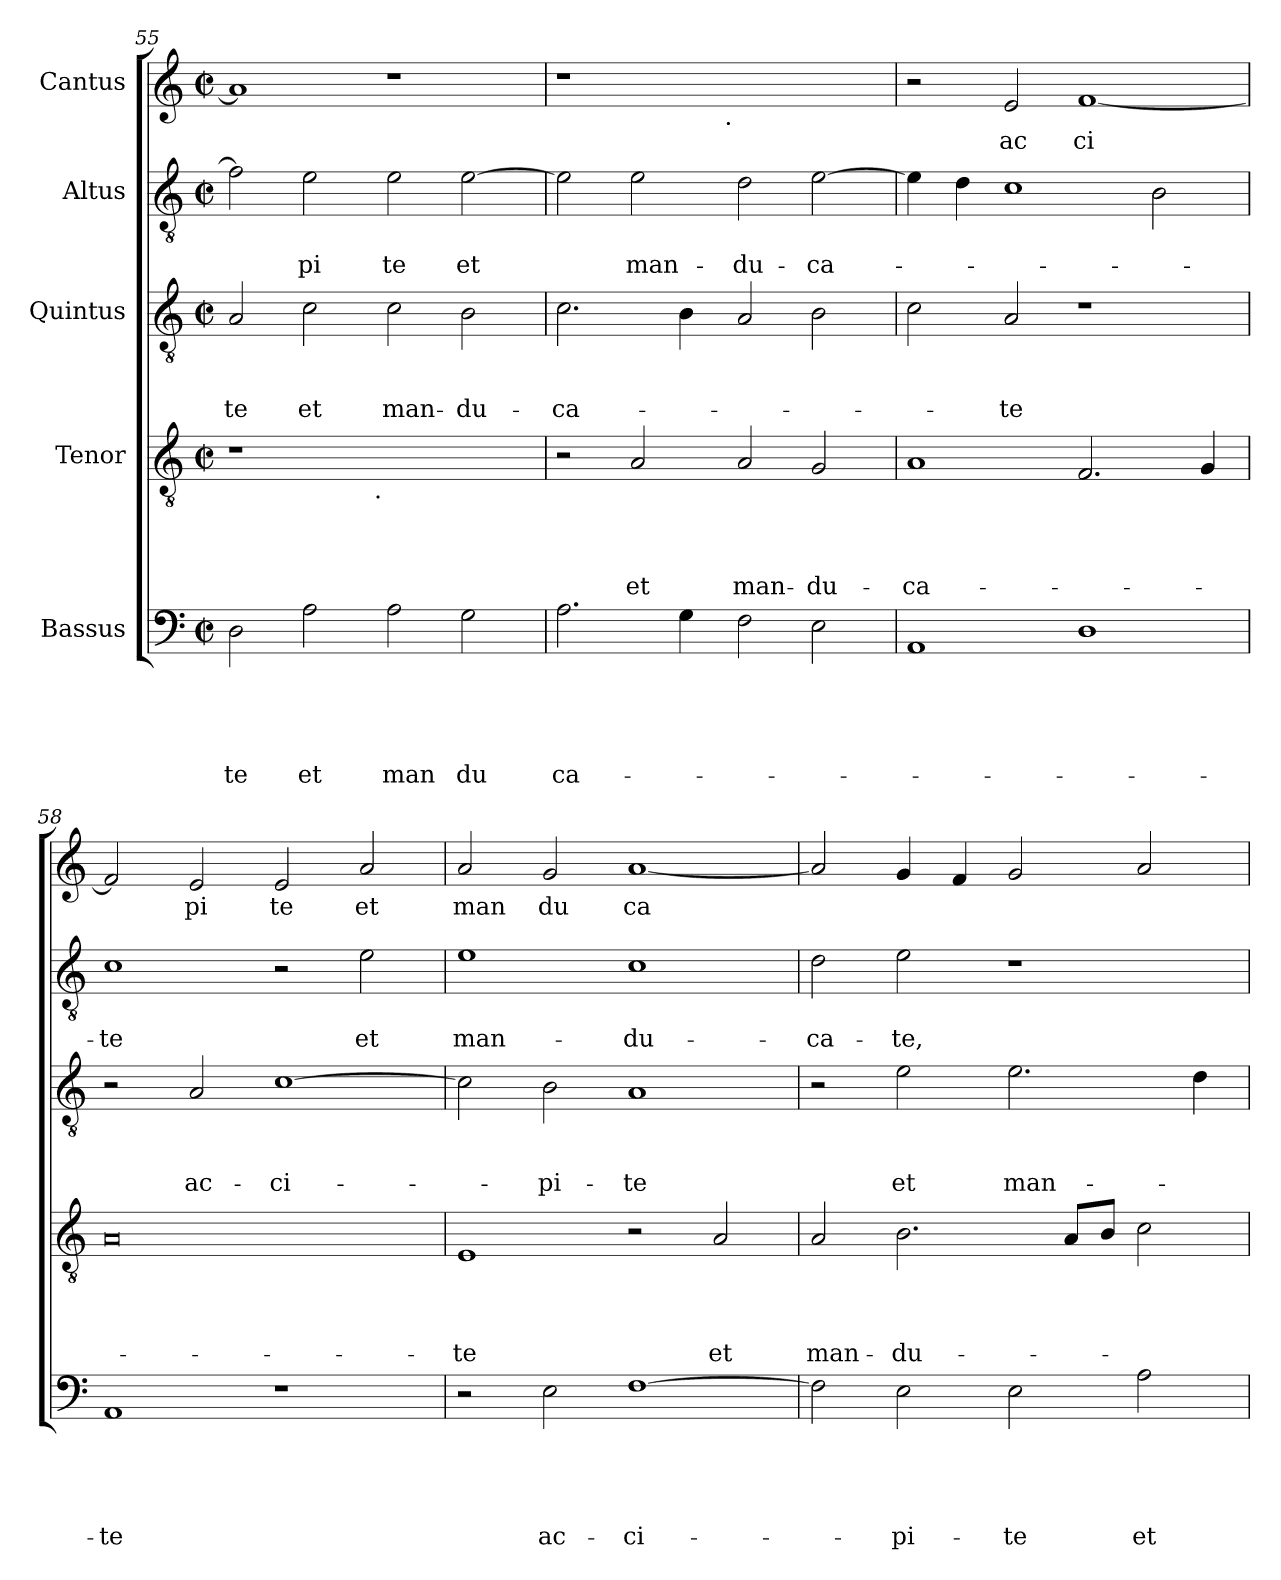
**kern	**text	**text	**text	**text	**text	**kern	**text	**text	**text	**text	**kern	**text	**text	**text	**kern	**text	**text	**kern	**text
*part5	*part5	*part5	*part5	*part5	*part5	*part4	*part4	*part4	*part4	*part4	*part3	*part3	*part3	*part3	*part2	*part2	*part2	*part1	*part1
*staff5	*staff5	*staff5	*staff5	*staff5	*staff5	*staff4	*staff4	*staff4	*staff4	*staff4	*staff3	*staff3	*staff3	*staff3	*staff2	*staff2	*staff2	*staff1	*staff1
*I"Bassus	*	*	*	*	*	*I"Tenor	*	*	*	*	*I"Quintus	*	*	*	*I"Altus	*	*	*I"Cantus	*
*clefF4	*	*	*	*	*	*clefGv2	*	*	*	*	*clefGv2	*	*	*	*clefGv2	*	*	*clefG2	*
*k[]	*	*	*	*	*	*k[]	*	*	*	*	*k[]	*	*	*	*k[]	*	*	*k[]	*
*C:	*	*	*	*	*	*C:	*	*	*	*	*C:	*	*	*	*C:	*	*	*C:	*
*M2/2	*	*	*	*	*	*M2/2	*	*	*	*	*M2/2	*	*	*	*M2/2	*	*	*M2/2	*
*met(c|)	*	*	*	*	*	*met(c|)	*	*	*	*	*met(c|)	*	*	*	*met(c|)	*	*	*met(c|)	*
=55	=55	=55	=55	=55	=55	=55	=55	=55	=55	=55	=55	=55	=55	=55	=55	=55	=55	=55	=55
!	!	!	!	!	!LO:LY:b	!	!	!	!	!	!	!	!	!LO:LY:b	!	!	!	!	!
*	*	*	*	*	*	*^	*	*	*	*	*	*	*	*	*	*	*	*	*
2D\	.	.	.	.	te	1r	2ryy	.	.	.	.	2A/	.	.	-te	2f\]	.	.	1a]	.
!	!	!	!	!	!LO:LY:b	!	!	!	!	!	!	!	!	!	!LO:LY:b	!	!	!LO:LY:b	!	!
2A\	.	.	.	.	et	.	4...ryy	.	.	.	.	2c\	.	.	et	2e\	.	pi	.	.
!	!	!	!	!	!	!	!LO:TX:b:t=.	!	!	!	!	!	!	!	!	!	!	!	!	!
.	.	.	.	.	.	.	1ryy	.	.	.	.	.	.	.	.	.	.	.	.	.
!	!	!	!	!	!LO:LY:b	!	!	!	!	!	!	!	!	!	!LO:LY:b	!	!	!LO:LY:b	!	!
2A\	.	.	.	.	man	1ryy	.	.	.	.	.	2c\	.	.	man-	2e\	.	te	1r	.
!	!	!	!	!	!LO:LY:b	!	!	!	!	!	!	!	!	!	!LO:LY:b	!	!	!LO:LY:b	!	!
2G\	.	.	.	.	du	.	.	.	.	.	.	2B\	.	.	-du-	[>2e\	.	et	.	.
.	.	.	.	.	.	.	32ryy	.	.	.	.	.	.	.	.	.	.	.	.	.
!!LO:PB:g=z
=56	=56	=56	=56	=56	=56	=56	=56	=56	=56	=56	=56	=56	=56	=56	=56	=56	=56	=56	=56	=56
!	!	!	!	!	!LO:LY:b	!	!	!	!	!	!	!	!	!	!LO:LY:b	!	!	!	!	!
*	*	*	*	*	*	*v	*v	*	*	*	*	*	*	*	*	*	*	*	*^	*
2.A\	.	.	.	.	ca-	2r	.	.	.	.	2.c\	.	.	-ca-	2e\]	.	.	1r	2ryy	.
!	!	!	!	!	!	!	!	!	!	!LO:LY:b	!	!	!	!	!	!	!LO:LY:b	!	!	!
.	.	.	.	.	.	2A/	.	.	.	et	.	.	.	.	2e\	.	man-	.	4...ryy	.
4G\	.	.	.	.	.	.	.	.	.	.	4B\	.	.	.	.	.	.	.	.	.
!	!	!	!	!	!	!	!	!	!	!	!	!	!	!	!	!	!	!	!LO:TX:b:t=.	!
.	.	.	.	.	.	.	.	.	.	.	.	.	.	.	.	.	.	.	1ryy	.
!	!	!	!	!	!	!	!	!	!	!LO:LY:b	!	!	!	!	!	!	!LO:LY:b	!	!	!
2F\	.	.	.	.	.	2A/	.	.	.	man-	2A/	.	.	.	2d\	.	-du-	1ryy	.	.
!	!	!	!	!	!	!	!	!	!	!LO:LY:b	!	!	!	!	!	!	!LO:LY:b	!	!	!
2E\	.	.	.	.	.	2G/	.	.	.	-du-	2B\	.	.	.	[>2e\	.	-ca-	.	.	.
.	.	.	.	.	.	.	.	.	.	.	.	.	.	.	.	.	.	.	32ryy	.
=57	=57	=57	=57	=57	=57	=57	=57	=57	=57	=57	=57	=57	=57	=57	=57	=57	=57	=57	=57	=57
!	!	!	!	!	!	!	!	!	!	!LO:LY:b	!	!	!	!	!	!	!	!	!	!
*	*	*	*	*	*	*	*	*	*	*	*	*	*	*	*	*	*	*v	*v	*
1AA	.	.	.	.	.	1A	.	.	.	-ca-	2c\	.	.	.	4e\]	.	.	2r	.
.	.	.	.	.	.	.	.	.	.	.	.	.	.	.	4d\	.	.	.	.
!	!	!	!	!	!	!	!	!	!	!	!	!	!	!LO:LY:b	!	!	!	!	!LO:LY:b
.	.	.	.	.	.	.	.	.	.	.	2A/	.	.	-te	1c	.	.	2e/	ac
!	!	!	!	!	!	!	!	!	!	!	!	!	!	!	!	!	!	!	!LO:LY:b
1D	.	.	.	.	.	2.F/	.	.	.	.	1r	.	.	.	.	.	.	[<1f	ci
.	.	.	.	.	.	.	.	.	.	.	.	.	.	.	2B\	.	.	.	.
.	.	.	.	.	.	4G/	.	.	.	.	.	.	.	.	.	.	.	.	.
=58	=58	=58	=58	=58	=58	=58	=58	=58	=58	=58	=58	=58	=58	=58	=58	=58	=58	=58	=58
!	!	!	!	!	!LO:LY:b	!	!	!	!	!	!	!	!	!	!	!	!LO:LY:b	!	!
1AA	.	.	.	.	-te	0A	.	.	.	.	2r	.	.	.	1c	.	-te	2f/]	.
!	!	!	!	!	!	!	!	!	!	!	!	!	!	!LO:LY:b	!	!	!	!	!LO:LY:b
.	.	.	.	.	.	.	.	.	.	.	2A/	.	.	ac-	.	.	.	2e/	pi
!	!	!	!	!	!	!	!	!	!	!	!	!	!	!LO:LY:b	!	!	!	!	!LO:LY:b
1r	.	.	.	.	.	.	.	.	.	.	[>1c	.	.	-ci-	2r	.	.	2e/	te
!	!	!	!	!	!	!	!	!	!	!	!	!	!	!	!	!	!LO:LY:b	!	!LO:LY:b
.	.	.	.	.	.	.	.	.	.	.	.	.	.	.	2e\	.	et	2a/	et
=59	=59	=59	=59	=59	=59	=59	=59	=59	=59	=59	=59	=59	=59	=59	=59	=59	=59	=59	=59
!	!	!	!	!	!	!	!	!	!	!LO:LY:b	!	!	!	!	!	!	!LO:LY:b	!	!LO:LY:b
2r	.	.	.	.	.	1E	.	.	.	-te	2c\]	.	.	.	1e	.	man-	2a/	man
!	!	!	!	!	!LO:LY:b	!	!	!	!	!	!	!	!	!LO:LY:b	!	!	!	!	!LO:LY:b
2E\	.	.	.	.	ac-	.	.	.	.	.	2B\	.	.	-pi-	.	.	.	2g/	du
!	!	!	!	!	!LO:LY:b	!	!	!	!	!	!	!	!	!LO:LY:b	!	!	!LO:LY:b	!	!LO:LY:b
[>1F	.	.	.	.	-ci-	2r	.	.	.	.	1A	.	.	-te	1c	.	-du-	[<1a	ca
!	!	!	!	!	!	!	!	!	!	!LO:LY:b	!	!	!	!	!	!	!	!	!
.	.	.	.	.	.	2A/	.	.	.	et	.	.	.	.	.	.	.	.	.
=60	=60	=60	=60	=60	=60	=60	=60	=60	=60	=60	=60	=60	=60	=60	=60	=60	=60	=60	=60
!	!	!	!	!	!	!	!	!	!	!LO:LY:b	!	!	!	!	!	!	!LO:LY:b	!	!
2F\]	.	.	.	.	.	2A/	.	.	.	man-	2r	.	.	.	2d\	.	-ca-	2a/]	.
!	!	!	!	!	!LO:LY:b	!	!	!	!	!LO:LY:b	!	!	!	!LO:LY:b	!	!	!LO:LY:b	!	!
2E\	.	.	.	.	-pi-	2.B\	.	.	.	-du-	2e\	.	.	et	2e\	.	-te,	4g/	.
.	.	.	.	.	.	.	.	.	.	.	.	.	.	.	.	.	.	4f/	.
!	!	!	!	!	!LO:LY:b	!	!	!	!	!	!	!	!	!LO:LY:b	!	!	!	!	!
2E\	.	.	.	.	-te	.	.	.	.	.	2.e\	.	.	man-	1r	.	.	2g/	.
.	.	.	.	.	.	8A/L	.	.	.	.	.	.	.	.	.	.	.	.	.
.	.	.	.	.	.	8B/J	.	.	.	.	.	.	.	.	.	.	.	.	.
!	!	!	!	!	!LO:LY:b	!	!	!	!	!	!	!	!	!	!	!	!	!	!
2A\	.	.	.	.	et	2c\	.	.	.	.	.	.	.	.	.	.	.	2a/	.
.	.	.	.	.	.	.	.	.	.	.	4d\	.	.	.	.	.	.	.	.
=	=	=	=	=	=	=	=	=	=	=	=	=	=	=	=	=	=	=	=
*-	*-	*-	*-	*-	*-	*-	*-	*-	*-	*-	*-	*-	*-	*-	*-	*-	*-	*-	*-
